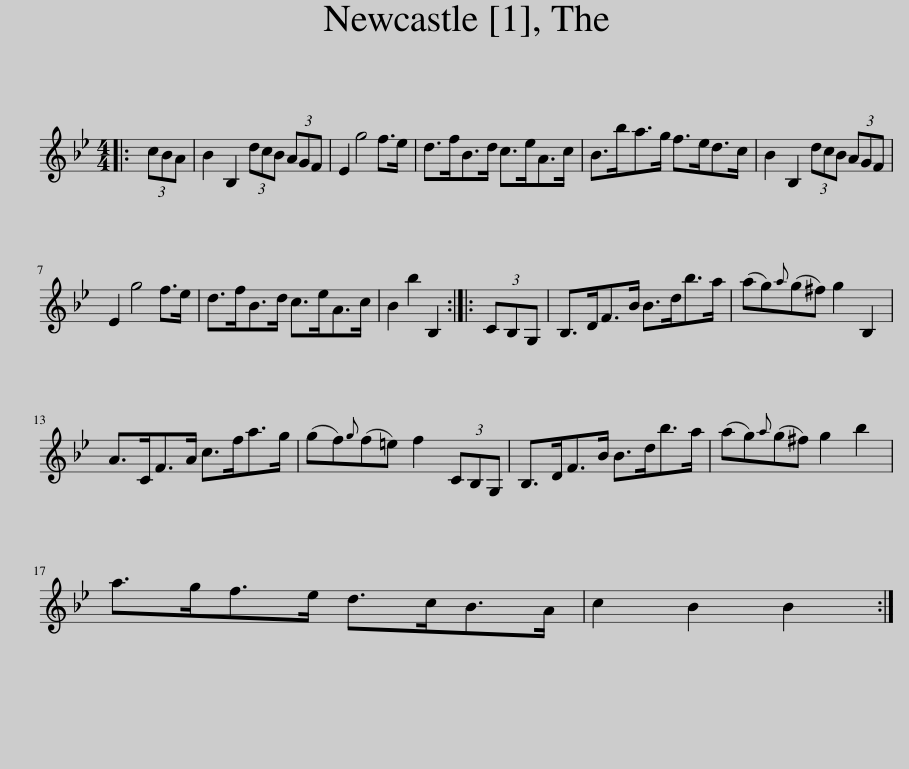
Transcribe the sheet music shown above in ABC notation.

X:1
L:1/8
M:4/4
I:linebreak $
K:Bb
V:1 treble
V:1
|: (3cBA | B2 B,2 (3dcB (3AGF | E2 g4 f>e | d>fB>d c>eA>c | B>ba>g f>ed>c | %5
 B2 B,2 (3dcB (3AGF |$ E2 g4 f>e | d>fB>d c>eA>c | B2 b2 B,2 :: (3CB,G, | %10
 B,>DF>B B>db>a | (ag){a}(g^f) g2 B,2 |$ A>CF>A c>fa>g | (gf){g}(f=e) f2 (3CB,G, | B,>DF>B B>db>a | %15
 (ag){a}(g^f) g2 b2 |$ a>gf>e d>cB>A | c2 B2 B2 :| %18
